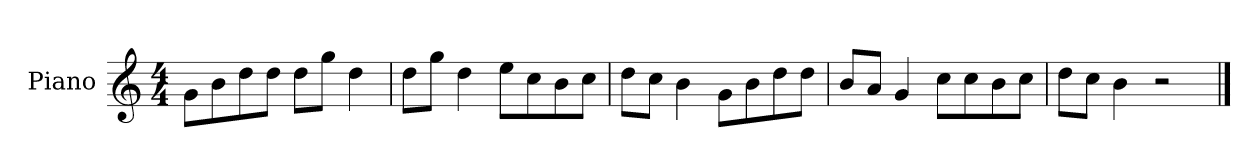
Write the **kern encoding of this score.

**kern
*part1
*staff1
*I"Piano
*I'P-no
*clefG2
*k[]
*M4/4
*MM90
=1
8g\L
8b\
8dd\
8dd\J
8dd\L
8gg\J
4dd\
=2
8dd\L
8gg\J
4dd\
8ee\L
8cc\
8b\
8cc\J
=3
8dd\L
8cc\J
4b\
8g\L
8b\
8dd\
8dd\J
=4
8b/L
8a/J
4g/
8cc\L
8cc\
8b\
8cc\J
=5
8dd\L
8cc\J
4b\
2r
==
*-
